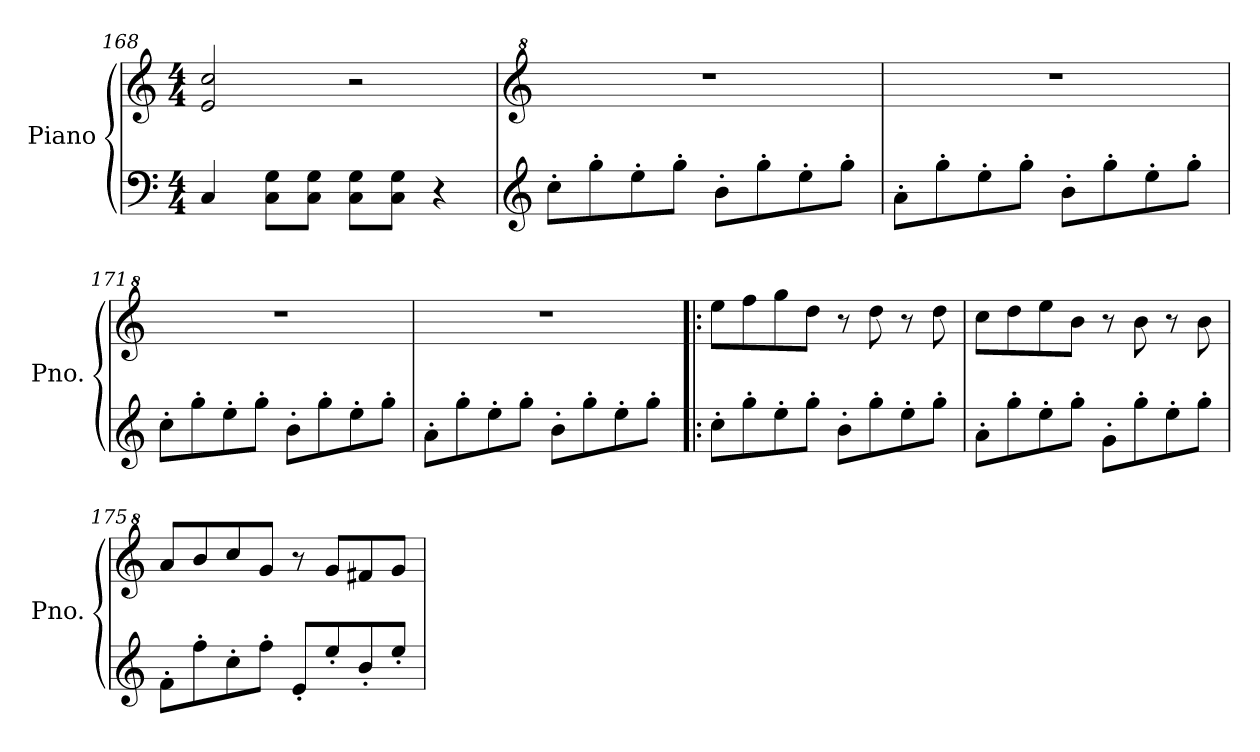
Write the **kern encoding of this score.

**kern	**kern
*part1	*part1
*staff2	*staff1
*I"Piano	*
*I'Pno.	*
*clefF4	*clefG2
*k[]	*k[]
*M4/4	*M4/4
=168	=168
4C/	2e/ 2cc/
8C\ 8G\L	.
8C\ 8G\J	.
8C\ 8G\L	2r
8C\ 8G\J	.
4r	.
!!LO:LB:g=z
=169	=169
*clefG2	*clefG^2
8cc'\L	1r
8gg'\	.
8ee'\	.
8gg'\J	.
8b'\L	.
8gg'\	.
8ee'\	.
8gg'\J	.
=170	=170
8a'\L	1r
8gg'\	.
8ee'\	.
8gg'\J	.
8b'\L	.
8gg'\	.
8ee'\	.
8gg'\J	.
=171	=171
8cc'\L	1r
8gg'\	.
8ee'\	.
8gg'\J	.
8b'\L	.
8gg'\	.
8ee'\	.
8gg'\J	.
=172	=172
8a'\L	1r
8gg'\	.
8ee'\	.
8gg'\J	.
8b'\L	.
8gg'\	.
8ee'\	.
8gg'\J	.
=173!|:	=173!|:
8cc'\L	8eee\L
8gg'\	8fff\
8ee'\	8ggg\
8gg'\J	8ddd\J
8b'\L	8r
8gg'\	8ddd\
8ee'\	8r
8gg'\J	8ddd\
!!LO:LB:g=z
=174	=174
8a'\L	8ccc\L
8gg'\	8ddd\
8ee'\	8eee\
8gg'\J	8bb\J
8g'\L	8r
8gg'\	8bb\
8ee'\	8r
8gg'\J	8bb\
=175	=175
8f'\L	8aa/L
8ff'\	8bb/
8cc'\	8ccc/
8ff'\J	8gg/J
8e'/L	8r
8ee'/	8gg/L
8b'/	8ff#X/
8ee'/J	8gg/J
=	=
*-	*-
